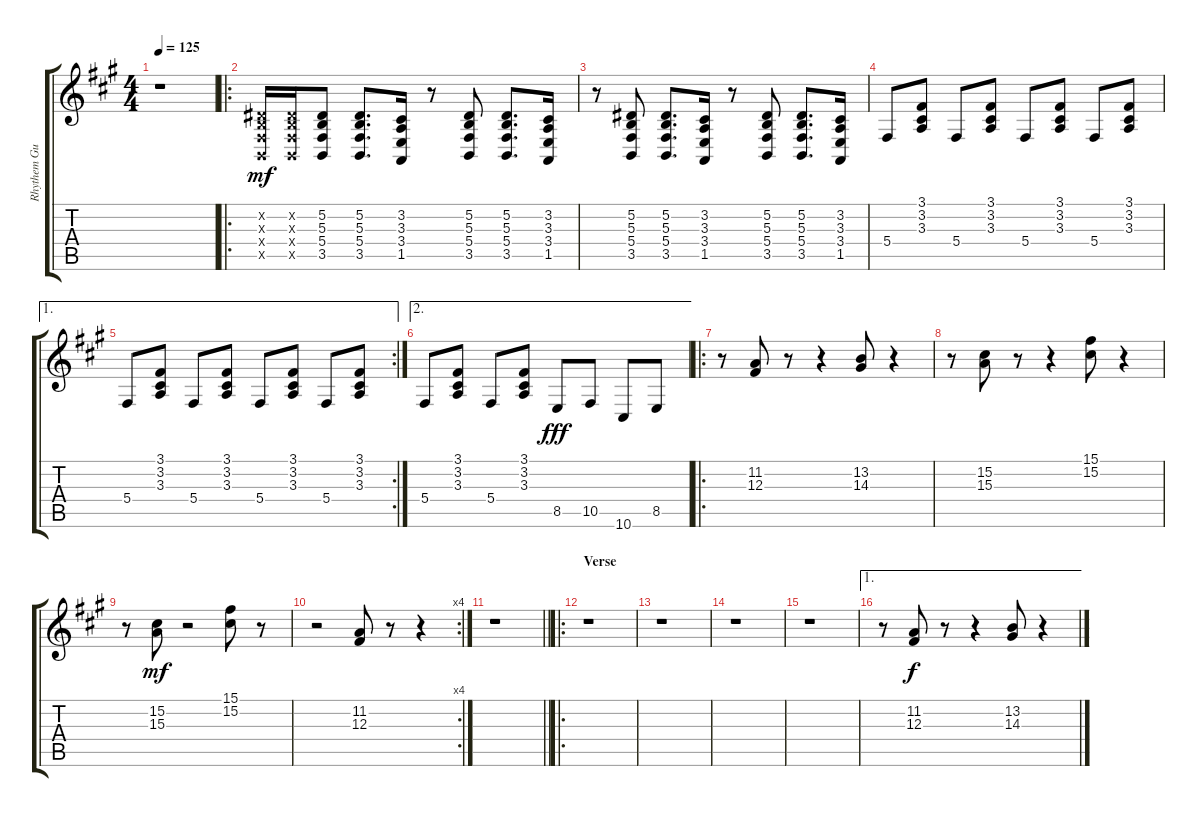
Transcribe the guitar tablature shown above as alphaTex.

\track ("Rhythem Guitar" "Rhythem Gu") {instrument pad3polysynth}
\staff {score tabs}
\tuning (Eb4 Bb3 Gb3 Db3 Ab2 Eb2) {hide}
\ts (4 4)
\tempo 125
\clef g2
\ks a
r.1{dy mf instrument pad3polysynth} |
\ro
(5.2{x} 5.3{x} 5.4{x} 3.5{x}).16 (5.2{x} 5.3{x} 5.4{x} 3.5{x}).16 (5.2 5.3 5.4 3.5).8 (5.2 5.3 5.4 3.5).8{d} (3.2 3.3 3.4 1.5).16 r.8 (5.2 5.3 5.4 3.5).8 (5.2 5.3 5.4 3.5).8{d} (3.2 3.3 3.4 1.5).16 |
r.8 (5.2 5.3 5.4 3.5).8 (5.2 5.3 5.4 3.5).8{d} (3.2 3.3 3.4 1.5).16 r.8 (5.2 5.3 5.4 3.5).8 (5.2 5.3 5.4 3.5).8{d} (3.2 3.3 3.4 1.5).16 |
5.4.8 (3.1 3.2 3.3).8 5.4.8 (3.1 3.2 3.3).8 5.4.8 (3.1 3.2 3.3).8 5.4.8 (3.1 3.2 3.3).8 |
\ae 1
\rc 2
5.4.8 (3.1 3.2 3.3).8 5.4.8 (3.1 3.2 3.3).8 5.4.8 (3.1 3.2 3.3).8 5.4.8 (3.1 3.2 3.3).8 |
\ae 2
5.4.8 (3.1 3.2 3.3).8 5.4.8 (3.1 3.2 3.3).8 8.5.8{dy fff} 10.5.8 10.6.8 8.5.8 |
\ro
r.8 (11.2 12.3).8 r.8 r.4 (13.2 14.3).8 r.4 |
r.8 (15.2 15.3).8 r.8 r.4 (15.1 15.2).8 r.4 |
r.8 (15.2 15.3).8{dy mf} r.2 (15.1 15.2).8 r.8 |
\rc 4
r.2 (11.2 12.3).8 r.8 r.4 |
\barLineRight lightlight
r.1 |
\ro
\section ("" "Verse")
r.1 |
r.1 |
r.1 |
r.1 |
\ae 1
r.8 (11.2 12.3).8{dy f} r.8 r.4 (13.2 14.3).8 r.4
